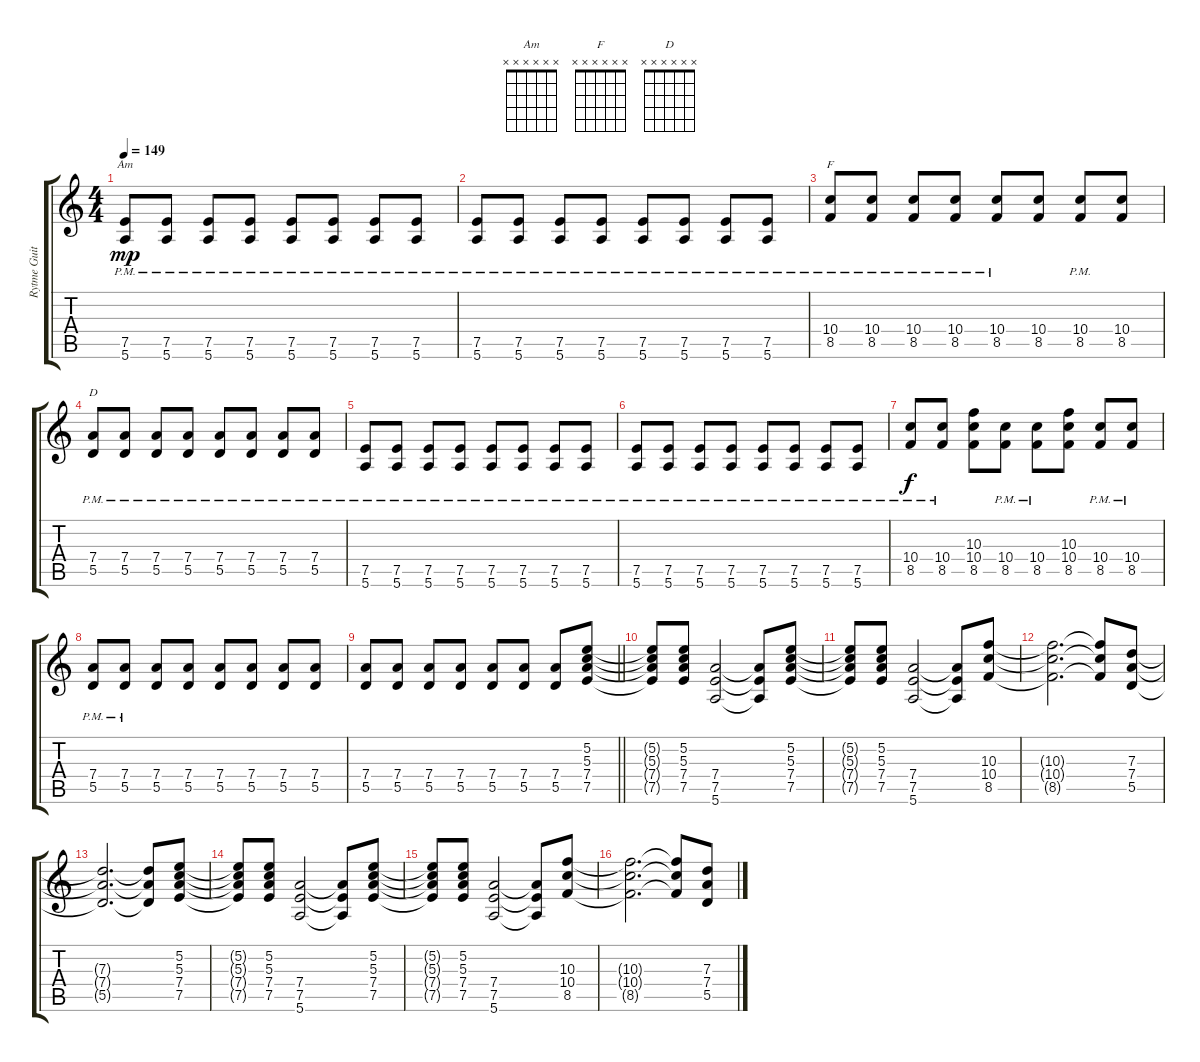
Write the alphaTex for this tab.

\track ("Rytme Guitar (venstre) - overdrive" "Rytme Guit") {instrument overdrivenguitar}
\staff {score tabs}
\tuning (E4 B3 G3 D3 A2 E2) {hide}
\chord ("Am" x x x x x x)
\chord ("F" x x x x x x)
\chord ("D" x x x x x x)
\ts (4 4)
\tempo 149
\clef g2
\ks c
(7.5{pm} 5.6{pm}).8{ch "Am" dy mp} (7.5{pm} 5.6{pm}).8 (7.5{pm} 5.6{pm}).8 (7.5{pm} 5.6{pm}).8 (7.5{pm} 5.6{pm}).8 (7.5{pm} 5.6{pm}).8 (7.5{pm} 5.6{pm}).8 (7.5{pm} 5.6{pm}).8 |
(7.5{pm} 5.6{pm}).8 (7.5{pm} 5.6{pm}).8 (7.5{pm} 5.6{pm}).8 (7.5{pm} 5.6{pm}).8 (7.5{pm} 5.6{pm}).8 (7.5{pm} 5.6{pm}).8 (7.5{pm} 5.6{pm}).8 (7.5{pm} 5.6{pm}).8 |
(10.4{pm} 8.5{pm}).8{ch "F"} (10.4{pm} 8.5{pm}).8 (10.4{pm} 8.5{pm}).8 (10.4{pm} 8.5{pm}).8 (10.4{pm} 8.5{pm}).8 (10.4 8.5).8 (10.4{pm} 8.5{pm}).8 (10.4 8.5).8 |
(7.4{pm} 5.5{pm}).8{ch "D"} (7.4{pm} 5.5{pm}).8 (7.4{pm} 5.5{pm}).8 (7.4{pm} 5.5{pm}).8 (7.4{pm} 5.5{pm}).8 (7.4{pm} 5.5{pm}).8 (7.4{pm} 5.5{pm}).8 (7.4{pm} 5.5{pm}).8 |
(7.5{pm} 5.6{pm}).8 (7.5{pm} 5.6{pm}).8 (7.5{pm} 5.6{pm}).8 (7.5{pm} 5.6{pm}).8 (7.5{pm} 5.6{pm}).8 (7.5{pm} 5.6{pm}).8 (7.5{pm} 5.6{pm}).8 (7.5{pm} 5.6{pm}).8 |
(7.5{pm} 5.6{pm}).8 (7.5{pm} 5.6{pm}).8 (7.5{pm} 5.6{pm}).8 (7.5{pm} 5.6{pm}).8 (7.5{pm} 5.6{pm}).8 (7.5{pm} 5.6{pm}).8 (7.5{pm} 5.6{pm}).8 (7.5{pm} 5.6{pm}).8 |
(10.4{pm} 8.5{pm}).8{dy f} (10.4{pm} 8.5{pm}).8 (10.3 10.4 8.5).8 (10.4{pm} 8.5{pm}).8 (10.4{pm} 8.5{pm}).8 (10.3 10.4 8.5).8 (10.4{pm} 8.5{pm}).8 (10.4{pm} 8.5{pm}).8 |
(7.4{pm} 5.5{pm}).8 (7.4{pm} 5.5{pm}).8 (7.4 5.5).8 (7.4 5.5).8 (7.4 5.5).8 (7.4 5.5).8 (7.4 5.5).8 (7.4 5.5).8 |
\barLineRight lightlight
(7.4 5.5).8 (7.4 5.5).8 (7.4 5.5).8 (7.4 5.5).8 (7.4 5.5).8 (7.4 5.5).8 (7.4 5.5).8 (5.2 5.3 7.4 7.5).8 |
(5.2{t} 5.3{t} 7.4{t} 7.5{t}).8 (5.2 5.3 7.4 7.5).8 (7.4 7.5 5.6).2 (7.4{t} 7.5{t} 5.6{t}).8 (5.2 5.3 7.4 7.5).8 |
(5.2{t} 5.3{t} 7.4{t} 7.5{t}).8 (5.2 5.3 7.4 7.5).8 (7.4 7.5 5.6).2 (7.4{t} 7.5{t} 5.6{t}).8 (10.3 10.4 8.5).8 |
(10.3{t} 10.4{t} 8.5{t}).2{d} (10.3{t} 10.4{t} 8.5{t}).8 (7.3 7.4 5.5).8 |
(7.3{t} 7.4{t} 5.5{t}).2{d} (7.3{t} 7.4{t} 5.5{t}).8 (5.2 5.3 7.4 7.5).8 |
(5.2{t} 5.3{t} 7.4{t} 7.5{t}).8 (5.2 5.3 7.4 7.5).8 (7.4 7.5 5.6).2 (7.4{t} 7.5{t} 5.6{t}).8 (5.2 5.3 7.4 7.5).8 |
(5.2{t} 5.3{t} 7.4{t} 7.5{t}).8 (5.2 5.3 7.4 7.5).8 (7.4 7.5 5.6).2 (7.4{t} 7.5{t} 5.6{t}).8 (10.3 10.4 8.5).8 |
(10.3{t} 10.4{t} 8.5{t}).2{d} (10.3{t} 10.4{t} 8.5{t}).8 (7.3 7.4 5.5).8
